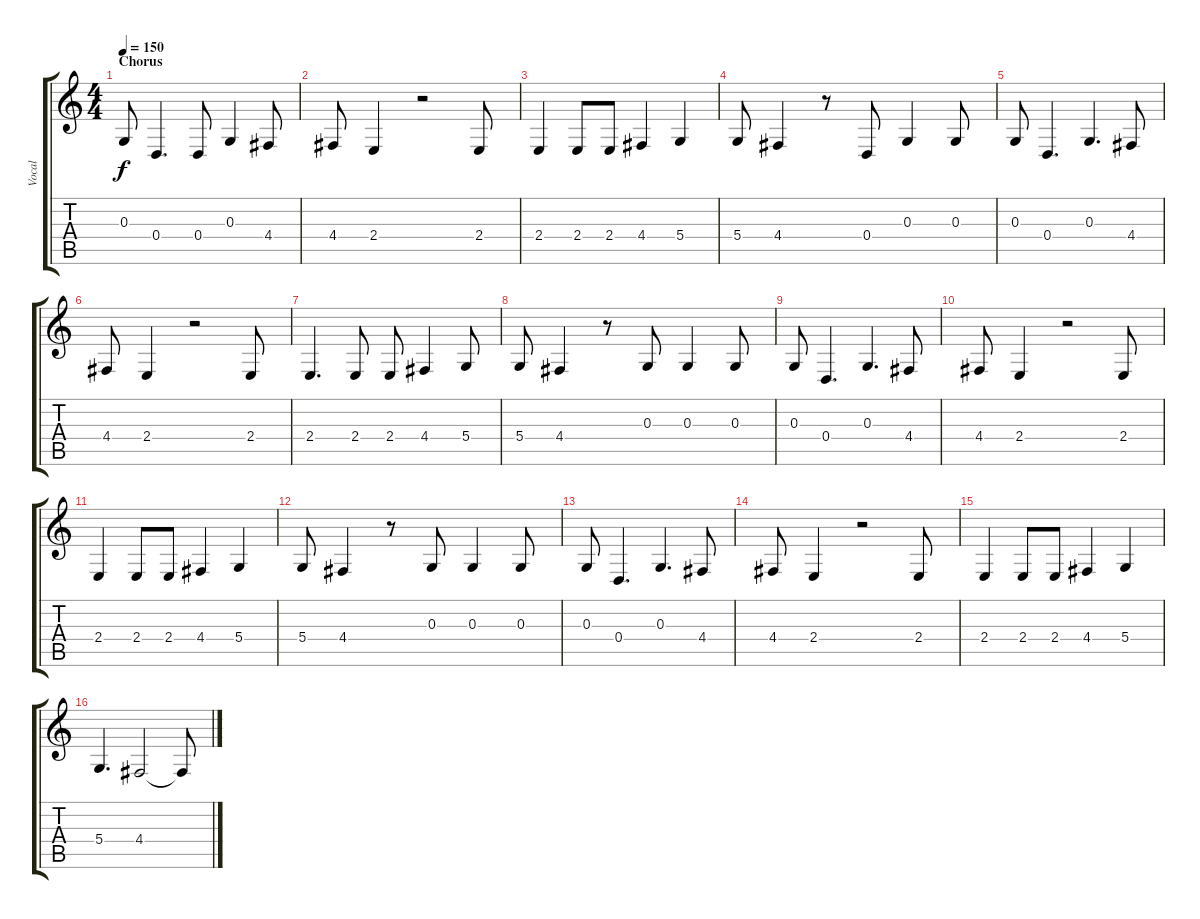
\track ("Vocal" "Vocal") {instrument altosax}
\staff {score tabs}
\tuning (E4 B3 G3 D3 A2 E2) {hide}
\ts (4 4)
\section ("" "Chorus")
\tempo 150
\clef g2
\ks c
0.3.8{dy f} 0.4.4{d} 0.4.8 0.3.4 4.4.8 |
4.4.8 2.4.4 r.2 2.4.8 |
2.4.4 2.4.8 2.4.8 4.4.4 5.4.4 |
5.4.8 4.4.4 r.8 0.4.8 0.3.4 0.3.8 |
0.3.8 0.4.4{d} 0.3.4{d} 4.4.8 |
4.4.8 2.4.4 r.2 2.4.8 |
2.4.4{d} 2.4.8 2.4.8 4.4.4 5.4.8 |
5.4.8 4.4.4 r.8 0.3.8 0.3.4 0.3.8 |
0.3.8 0.4.4{d} 0.3.4{d} 4.4.8 |
4.4.8 2.4.4 r.2 2.4.8 |
2.4.4 2.4.8 2.4.8 4.4.4 5.4.4 |
5.4.8 4.4.4 r.8 0.3.8 0.3.4 0.3.8 |
0.3.8 0.4.4{d} 0.3.4{d} 4.4.8 |
4.4.8 2.4.4 r.2 2.4.8 |
2.4.4 2.4.8 2.4.8 4.4.4 5.4.4 |
5.4.4{d} 4.4.2 4.4{t}.8
